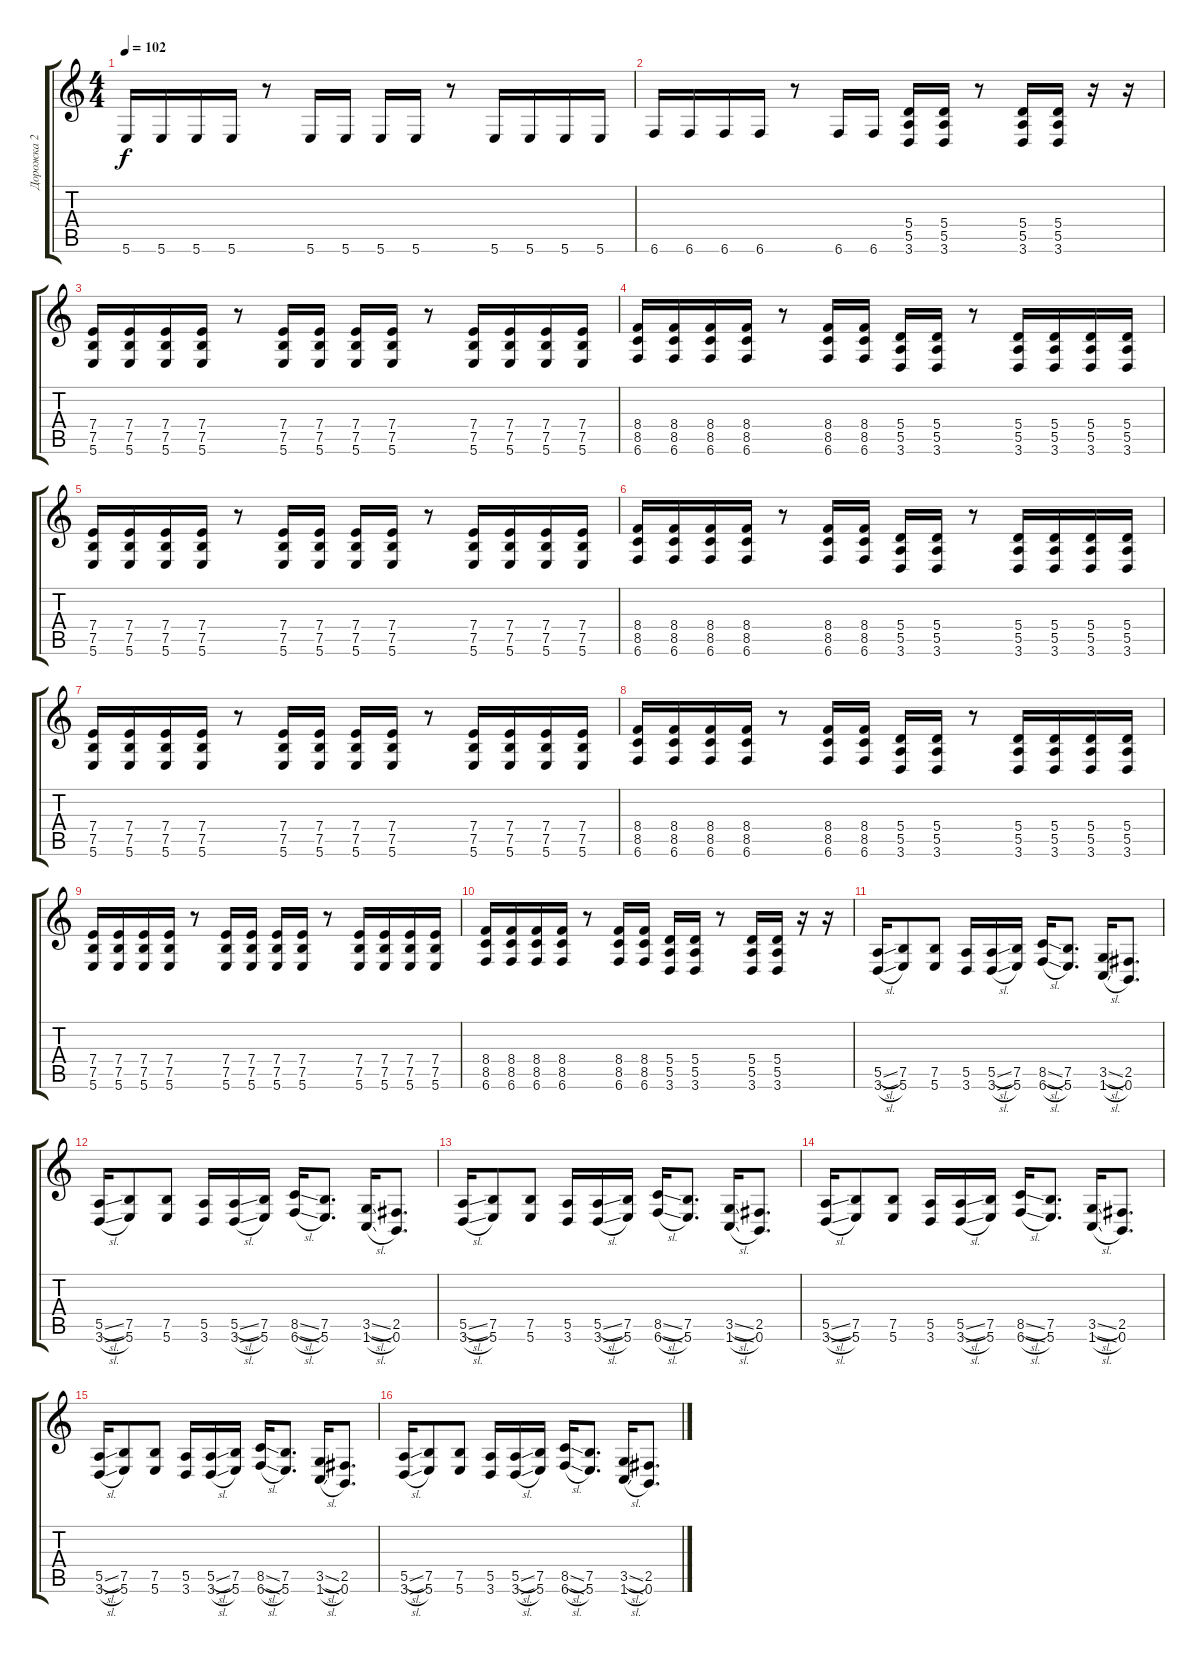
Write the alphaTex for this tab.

\track ("Дорожка 2" "Дорожка 2") {instrument distortionguitar}
\staff {score tabs}
\tuning (B3 Gb3 D3 A2 E2 B1) {hide}
\ts (4 4)
\tempo 102
\clef g2
\ks c
5.6.16{dy f} 5.6.16 5.6.16 5.6.16 r.8 5.6.16 5.6.16 5.6.16 5.6.16 r.8 5.6.16 5.6.16 5.6.16 5.6.16 |
6.6.16 6.6.16 6.6.16 6.6.16 r.8 6.6.16 6.6.16 (5.4 5.5 3.6).16 (5.4 5.5 3.6).16 r.8 (5.4 5.5 3.6).16 (5.4 5.5 3.6).16 r.16 r.16 |
(7.4 7.5 5.6).16 (7.4 7.5 5.6).16 (7.4 7.5 5.6).16 (7.4 7.5 5.6).16 r.8 (7.4 7.5 5.6).16 (7.4 7.5 5.6).16 (7.4 7.5 5.6).16 (7.4 7.5 5.6).16 r.8 (7.4 7.5 5.6).16 (7.4 7.5 5.6).16 (7.4 7.5 5.6).16 (7.4 7.5 5.6).16 |
(8.4 8.5 6.6).16 (8.4 8.5 6.6).16 (8.4 8.5 6.6).16 (8.4 8.5 6.6).16 r.8 (8.4 8.5 6.6).16 (8.4 8.5 6.6).16 (5.4 5.5 3.6).16 (5.4 5.5 3.6).16 r.8 (5.4 5.5 3.6).16 (5.4 5.5 3.6).16 (5.4 5.5 3.6).16 (5.4 5.5 3.6).16 |
(7.4 7.5 5.6).16 (7.4 7.5 5.6).16 (7.4 7.5 5.6).16 (7.4 7.5 5.6).16 r.8 (7.4 7.5 5.6).16 (7.4 7.5 5.6).16 (7.4 7.5 5.6).16 (7.4 7.5 5.6).16 r.8 (7.4 7.5 5.6).16 (7.4 7.5 5.6).16 (7.4 7.5 5.6).16 (7.4 7.5 5.6).16 |
(8.4 8.5 6.6).16 (8.4 8.5 6.6).16 (8.4 8.5 6.6).16 (8.4 8.5 6.6).16 r.8 (8.4 8.5 6.6).16 (8.4 8.5 6.6).16 (5.4 5.5 3.6).16 (5.4 5.5 3.6).16 r.8 (5.4 5.5 3.6).16 (5.4 5.5 3.6).16 (5.4 5.5 3.6).16 (5.4 5.5 3.6).16 |
(7.4 7.5 5.6).16 (7.4 7.5 5.6).16 (7.4 7.5 5.6).16 (7.4 7.5 5.6).16 r.8 (7.4 7.5 5.6).16 (7.4 7.5 5.6).16 (7.4 7.5 5.6).16 (7.4 7.5 5.6).16 r.8 (7.4 7.5 5.6).16 (7.4 7.5 5.6).16 (7.4 7.5 5.6).16 (7.4 7.5 5.6).16 |
(8.4 8.5 6.6).16 (8.4 8.5 6.6).16 (8.4 8.5 6.6).16 (8.4 8.5 6.6).16 r.8 (8.4 8.5 6.6).16 (8.4 8.5 6.6).16 (5.4 5.5 3.6).16 (5.4 5.5 3.6).16 r.8 (5.4 5.5 3.6).16 (5.4 5.5 3.6).16 (5.4 5.5 3.6).16 (5.4 5.5 3.6).16 |
(7.4 7.5 5.6).16 (7.4 7.5 5.6).16 (7.4 7.5 5.6).16 (7.4 7.5 5.6).16 r.8 (7.4 7.5 5.6).16 (7.4 7.5 5.6).16 (7.4 7.5 5.6).16 (7.4 7.5 5.6).16 r.8 (7.4 7.5 5.6).16 (7.4 7.5 5.6).16 (7.4 7.5 5.6).16 (7.4 7.5 5.6).16 |
(8.4 8.5 6.6).16 (8.4 8.5 6.6).16 (8.4 8.5 6.6).16 (8.4 8.5 6.6).16 r.8 (8.4 8.5 6.6).16 (8.4 8.5 6.6).16 (5.4 5.5 3.6).16 (5.4 5.5 3.6).16 r.8 (5.4 5.5 3.6).16 (5.4 5.5 3.6).16 r.16 r.16 |
(5.5{sl} 3.6{sl}).16 (7.5 5.6).8 (7.5 5.6).8 (5.5 3.6).16 (5.5{sl} 3.6{sl}).16 (7.5 5.6).16 (8.5{sl} 6.6{sl}).16 (7.5 5.6).8{d} (3.5{sl} 1.6{sl}).16 (2.5 0.6).8{d} |
(5.5{sl} 3.6{sl}).16 (7.5 5.6).8 (7.5 5.6).8 (5.5 3.6).16 (5.5{sl} 3.6{sl}).16 (7.5 5.6).16 (8.5{sl} 6.6{sl}).16 (7.5 5.6).8{d} (3.5{sl} 1.6{sl}).16 (2.5 0.6).8{d} |
(5.5{sl} 3.6{sl}).16 (7.5 5.6).8 (7.5 5.6).8 (5.5 3.6).16 (5.5{sl} 3.6{sl}).16 (7.5 5.6).16 (8.5{sl} 6.6{sl}).16 (7.5 5.6).8{d} (3.5{sl} 1.6{sl}).16 (2.5 0.6).8{d} |
(5.5{sl} 3.6{sl}).16 (7.5 5.6).8 (7.5 5.6).8 (5.5 3.6).16 (5.5{sl} 3.6{sl}).16 (7.5 5.6).16 (8.5{sl} 6.6{sl}).16 (7.5 5.6).8{d} (3.5{sl} 1.6{sl}).16 (2.5 0.6).8{d} |
(5.5{sl} 3.6{sl}).16 (7.5 5.6).8 (7.5 5.6).8 (5.5 3.6).16 (5.5{sl} 3.6{sl}).16 (7.5 5.6).16 (8.5{sl} 6.6{sl}).16 (7.5 5.6).8{d} (3.5{sl} 1.6{sl}).16 (2.5 0.6).8{d} |
(5.5{sl} 3.6{sl}).16 (7.5 5.6).8 (7.5 5.6).8 (5.5 3.6).16 (5.5{sl} 3.6{sl}).16 (7.5 5.6).16 (8.5{sl} 6.6{sl}).16 (7.5 5.6).8{d} (3.5{sl} 1.6{sl}).16 (2.5 0.6).8{d}
